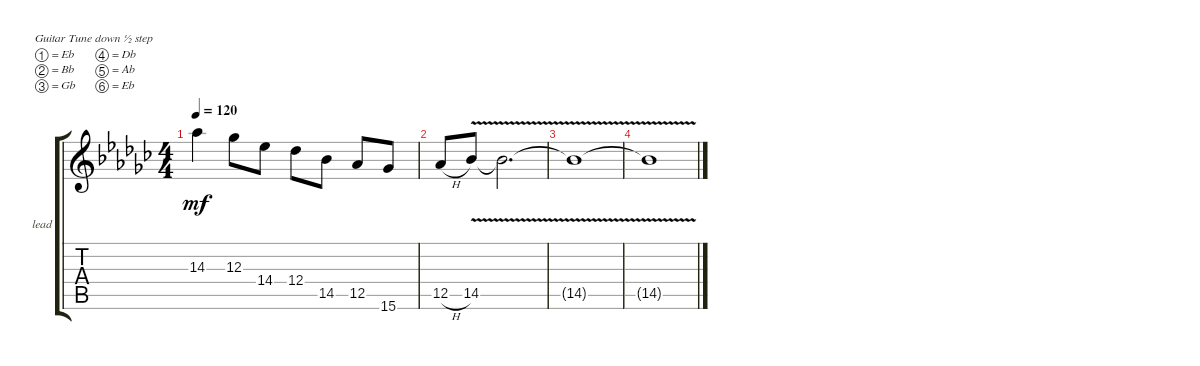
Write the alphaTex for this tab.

\defaultSystemsLayout 4
\bracketExtendMode groupsimilarinstruments
\firstSystemTrackNameOrientation horizontal
\otherSystemsTrackNameOrientation horizontal
\track ("lead" "lead") {instrument distortionguitar}
\staff {score tabs}
\tuning (Eb4 Bb3 Gb3 Db3 Ab2 Eb2)
\ts (4 4)
\tempo 120
\clef g2
\ks ebminor
14.3{be (hold 0 0 60 0) t}.4{dy mf} 12.3.8 14.4.8 12.4.8 14.5.8 12.5.8 15.6.8 |
12.5{h}.8 14.5{v}.8 14.5{v t}.2{d} |
14.5{v t}.1 |
14.5{t}.1
